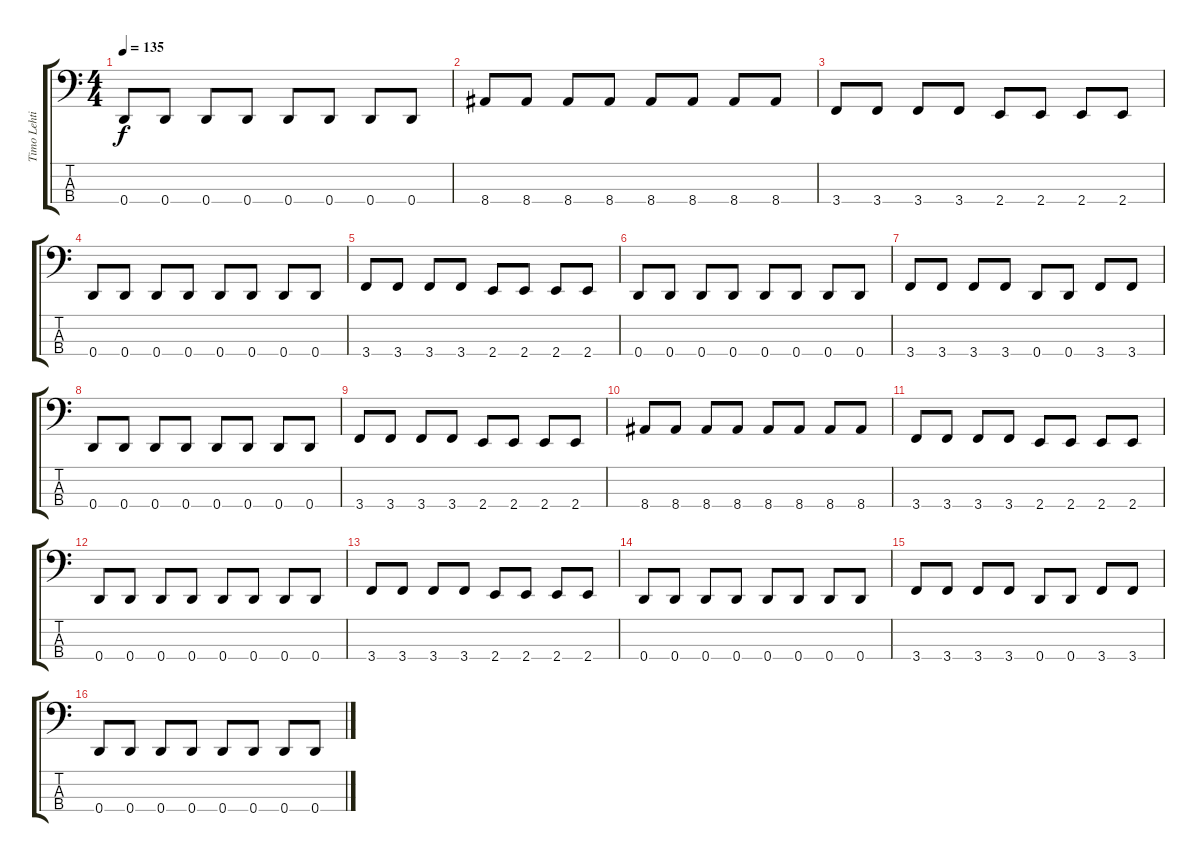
\track ("Timo Lehtinen" "Timo Lehti") {instrument slapbass2}
\staff {score tabs}
\tuning (F2 C2 G1 D1) {hide}
\ts (4 4)
\tempo 135
\clef f4
\ks c
0.4.8{dy f} 0.4.8 0.4.8 0.4.8 0.4.8 0.4.8 0.4.8 0.4.8 |
8.4.8 8.4.8 8.4.8 8.4.8 8.4.8 8.4.8 8.4.8 8.4.8 |
3.4.8 3.4.8 3.4.8 3.4.8 2.4.8 2.4.8 2.4.8 2.4.8 |
0.4.8 0.4.8 0.4.8 0.4.8 0.4.8 0.4.8 0.4.8 0.4.8 |
3.4.8 3.4.8 3.4.8 3.4.8 2.4.8 2.4.8 2.4.8 2.4.8 |
0.4.8 0.4.8 0.4.8 0.4.8 0.4.8 0.4.8 0.4.8 0.4.8 |
3.4.8 3.4.8 3.4.8 3.4.8 0.4.8 0.4.8 3.4.8 3.4.8 |
0.4.8 0.4.8 0.4.8 0.4.8 0.4.8 0.4.8 0.4.8 0.4.8 |
3.4.8 3.4.8 3.4.8 3.4.8 2.4.8 2.4.8 2.4.8 2.4.8 |
8.4.8 8.4.8 8.4.8 8.4.8 8.4.8 8.4.8 8.4.8 8.4.8 |
3.4.8 3.4.8 3.4.8 3.4.8 2.4.8 2.4.8 2.4.8 2.4.8 |
0.4.8 0.4.8 0.4.8 0.4.8 0.4.8 0.4.8 0.4.8 0.4.8 |
3.4.8 3.4.8 3.4.8 3.4.8 2.4.8 2.4.8 2.4.8 2.4.8 |
0.4.8 0.4.8 0.4.8 0.4.8 0.4.8 0.4.8 0.4.8 0.4.8 |
3.4.8 3.4.8 3.4.8 3.4.8 0.4.8 0.4.8 3.4.8 3.4.8 |
0.4.8 0.4.8 0.4.8 0.4.8 0.4.8 0.4.8 0.4.8 0.4.8
